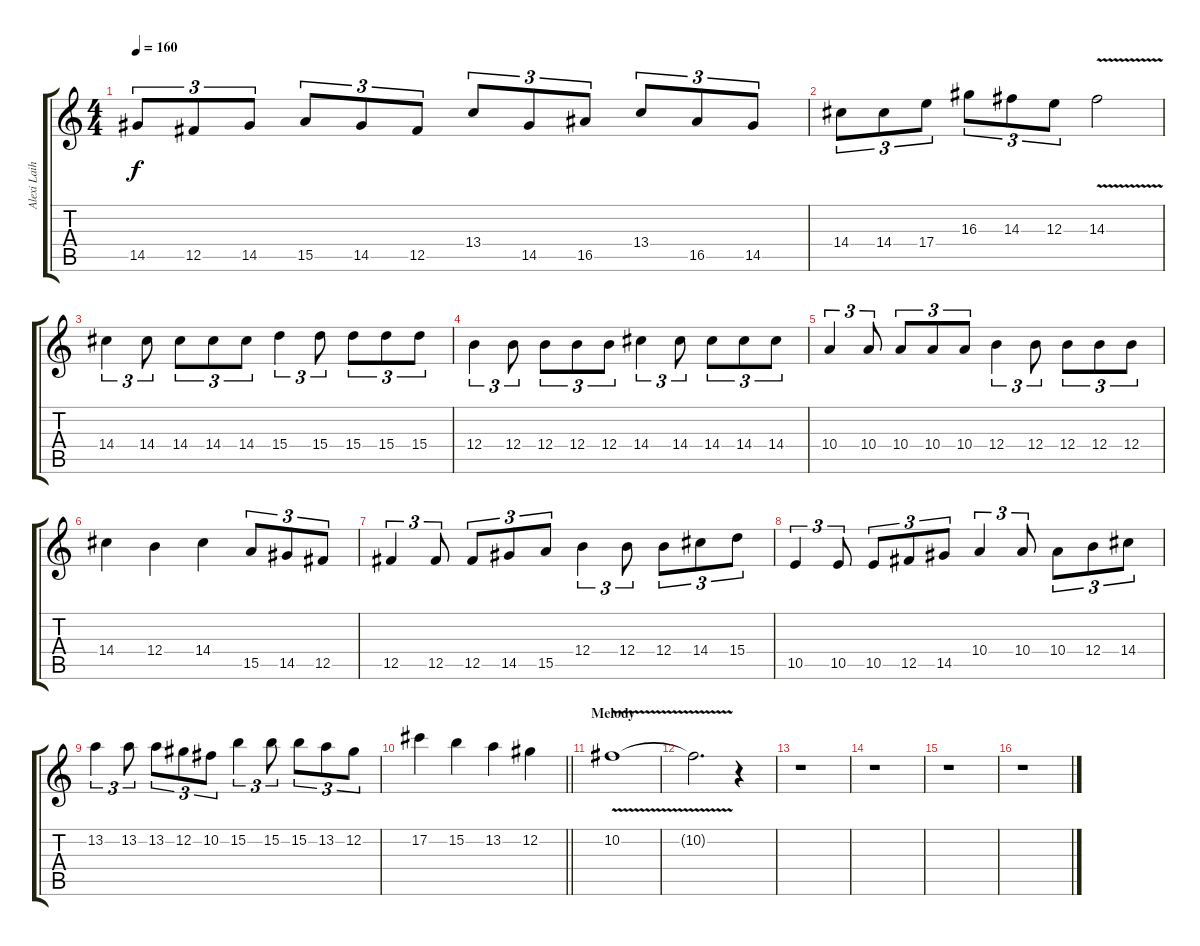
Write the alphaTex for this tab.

\track ("Alexi Laiho" "Alexi Laih") {instrument distortionguitar}
\staff {score tabs}
\tuning (Db4 Ab3 E3 B2 Gb2 Db2) {hide}
\ts (4 4)
\tempo 160
\clef g2
\ks c
14.5.8{tu (3 2) dy f} 12.5.8{tu (3 2)} 14.5.8{tu (3 2)} 15.5.8{tu (3 2)} 14.5.8{tu (3 2)} 12.5.8{tu (3 2)} 13.4.8{tu (3 2)} 14.5.8{tu (3 2)} 16.5.8{tu (3 2)} 13.4.8{tu (3 2)} 16.5.8{tu (3 2)} 14.5.8{tu (3 2)} |
14.4.8{tu (3 2)} 14.4.8{tu (3 2)} 17.4.8{tu (3 2)} 16.3.8{tu (3 2)} 14.3.8{tu (3 2)} 12.3.8{tu (3 2)} 14.3{v}.2 |
14.4.4{tu (3 2)} 14.4.8{tu (3 2)} 14.4.8{tu (3 2)} 14.4.8{tu (3 2)} 14.4.8{tu (3 2)} 15.4.4{tu (3 2)} 15.4.8{tu (3 2)} 15.4.8{tu (3 2)} 15.4.8{tu (3 2)} 15.4.8{tu (3 2)} |
12.4.4{tu (3 2)} 12.4.8{tu (3 2)} 12.4.8{tu (3 2)} 12.4.8{tu (3 2)} 12.4.8{tu (3 2)} 14.4.4{tu (3 2)} 14.4.8{tu (3 2)} 14.4.8{tu (3 2)} 14.4.8{tu (3 2)} 14.4.8{tu (3 2)} |
10.4.4{tu (3 2)} 10.4.8{tu (3 2)} 10.4.8{tu (3 2)} 10.4.8{tu (3 2)} 10.4.8{tu (3 2)} 12.4.4{tu (3 2)} 12.4.8{tu (3 2)} 12.4.8{tu (3 2)} 12.4.8{tu (3 2)} 12.4.8{tu (3 2)} |
14.4.4 12.4.4 14.4.4 15.5.8{tu (3 2)} 14.5.8{tu (3 2)} 12.5.8{tu (3 2)} |
12.5.4{tu (3 2)} 12.5.8{tu (3 2)} 12.5.8{tu (3 2)} 14.5.8{tu (3 2)} 15.5.8{tu (3 2)} 12.4.4{tu (3 2)} 12.4.8{tu (3 2)} 12.4.8{tu (3 2)} 14.4.8{tu (3 2)} 15.4.8{tu (3 2)} |
10.5.4{tu (3 2)} 10.5.8{tu (3 2)} 10.5.8{tu (3 2)} 12.5.8{tu (3 2)} 14.5.8{tu (3 2)} 10.4.4{tu (3 2)} 10.4.8{tu (3 2)} 10.4.8{tu (3 2)} 12.4.8{tu (3 2)} 14.4.8{tu (3 2)} |
13.2.4{tu (3 2)} 13.2.8{tu (3 2)} 13.2.8{tu (3 2)} 12.2.8{tu (3 2)} 10.2.8{tu (3 2)} 15.2.4{tu (3 2)} 15.2.8{tu (3 2)} 15.2.8{tu (3 2)} 13.2.8{tu (3 2)} 12.2.8{tu (3 2)} |
\barLineRight lightlight
17.2.4 15.2.4 13.2.4 12.2.4 |
\section ("" "Melody")
10.2{v}.1 |
10.2{t}.2{d} r.4 |
r.1 |
r.1 |
r.1 |
r.1
